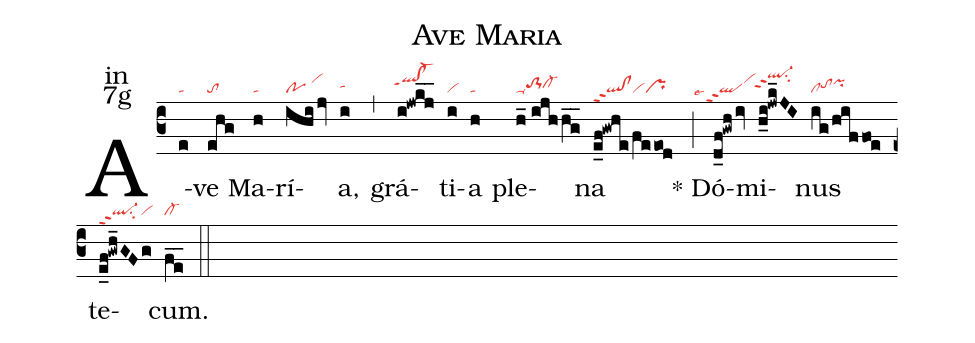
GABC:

name:Ave Maria;
office-part:in;
mode:7g;
nabc-lines:1;
%%
(c3) A(e|ta)ve(ehg|to) Ma(h|ta)rí(ihi/jv|po/vihj)a,(i|tahh) (,)grá(i!jwkj__|`qlhi!cl-hippt1)ti(i|vi)a(h|ta) ple(h_//ijhhg__|ta-to-1hhcl-hh)na(e_f@gwhe/feeod|ql!clppt2vipr) (;) <sp>*</sp> Dó(d_f@gwh/iv|``````qlppt2lse4vihj)mi(h_i@jwk_JI|`ql-hlppt2su2)nus(ig/hiffoe|cltohhpihi) te(e_f!gwh_GFg|ql-ppt2su2``vi)cum.(fe__|cl-) (::)
